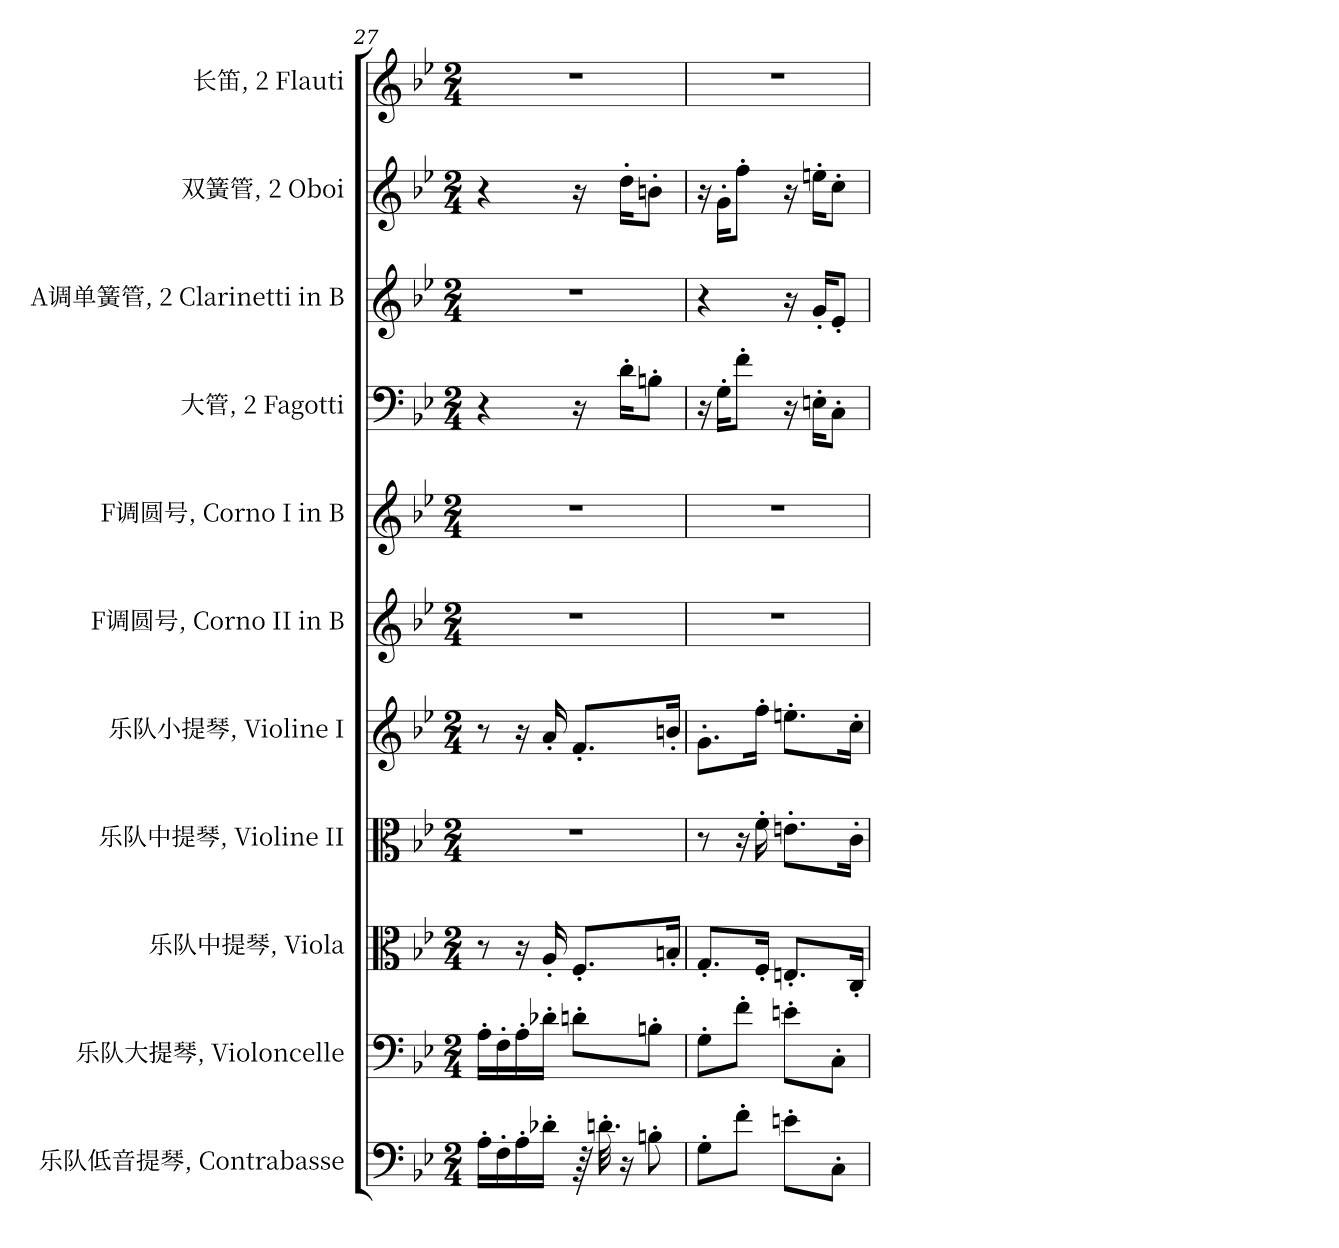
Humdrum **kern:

**kern	**kern	**kern	**kern	**kern	**kern	**kern	**kern	**kern	**kern	**kern
*part11	*part10	*part9	*part8	*part7	*part6	*part5	*part4	*part3	*part2	*part1
*staff11	*staff10	*staff9	*staff8	*staff7	*staff6	*staff5	*staff4	*staff3	*staff2	*staff1
*I"乐队低音提琴, Contrabasse	*I"乐队大提琴, Violoncelle	*I"乐队中提琴, Viola	*I"乐队中提琴, Violine II	*I"乐队小提琴, Violine I	*I"F调圆号, Corno II in B	*I"F调圆号, Corno I in B	*I"大管, 2 Fagotti	*I"A调单簧管, 2 Clarinetti in B	*I"双簧管, 2 Oboi	*I"长笛, 2 Flauti
*I'Cbs.	*	*	*	*	*	*	*	*I'A Cl.	*I'Ob.	*I'Fl.
*clefF4	*clefF4	*clefC3	*clefC3	*clefG2	*clefG2	*clefG2	*clefF4	*clefG2	*clefG2	*clefG2
*ITrd7c12	*	*	*	*	*ITrd4c7	*ITrd4c7	*	*ITrd2c3	*	*
*k[b-e-]	*k[b-e-]	*k[b-e-]	*k[b-e-]	*k[b-e-]	*k[b-e-a-]	*k[b-e-a-]	*k[b-e-]	*k[f#]	*k[b-e-]	*k[b-e-]
*M2/4	*M2/4	*M2/4	*M2/4	*M2/4	*M2/4	*M2/4	*M2/4	*M2/4	*M2/4	*M2/4
=27	=27	=27	=27	=27	=27	=27	=27	=27	=27	=27
16AA'\LL	16A'\LL	8r	2r	8r	2r	2r	4r	2r	4r	2r
16FF'\	16F'\	.	.	.	.	.	.	.	.	.
16AA'\	16A'\	16r	.	16r	.	.	.	.	.	.
16D-X'\JJ	16d-X'\JJ	16A'/	.	16a'/	.	.	.	.	.	.
64r	8dn'\L	8.F'/L	.	8.f'/L	.	.	16r	.	16r	.
32.Dn'\	.	.	.	.	.	.	.	.	.	.
16r	.	.	.	.	.	.	16d'\KL	.	16dd'\KL	.
8BBn'\	8Bn'\J	.	.	.	.	.	8Bn'\J	.	8bn'\J	.
.	.	16Bn'/Jk	.	16bn'/Jk	.	.	.	.	.	.
=28	=28	=28	=28	=28	=28	=28	=28	=28	=28	=28
8GG'\L	8G'\L	8.G'/L	8r	8.g'\L	2r	2r	16r	4r	16r	2r
.	.	.	.	.	.	.	16G'\KL	.	16g'\KL	.
8F'\J	8f'\J	.	16r	.	.	.	8f'\J	.	8ff'\J	.
.	.	16F'/Jk	16f'\	16ff'\Jk	.	.	.	.	.	.
8En'\L	8en'\L	8.En'/L	8.en'\L	8.een'\L	.	.	16r	16r	16r	.
.	.	.	.	.	.	.	16En'\KL	16e'/KL	16een'\KL	.
8CC'\J	8C'\J	.	.	.	.	.	8C'\J	8c'/J	8cc'\J	.
.	.	16C'/Jk	16c'\Jk	16cc'\Jk	.	.	.	.	.	.
=	=	=	=	=	=	=	=	=	=	=
*-	*-	*-	*-	*-	*-	*-	*-	*-	*-	*-
